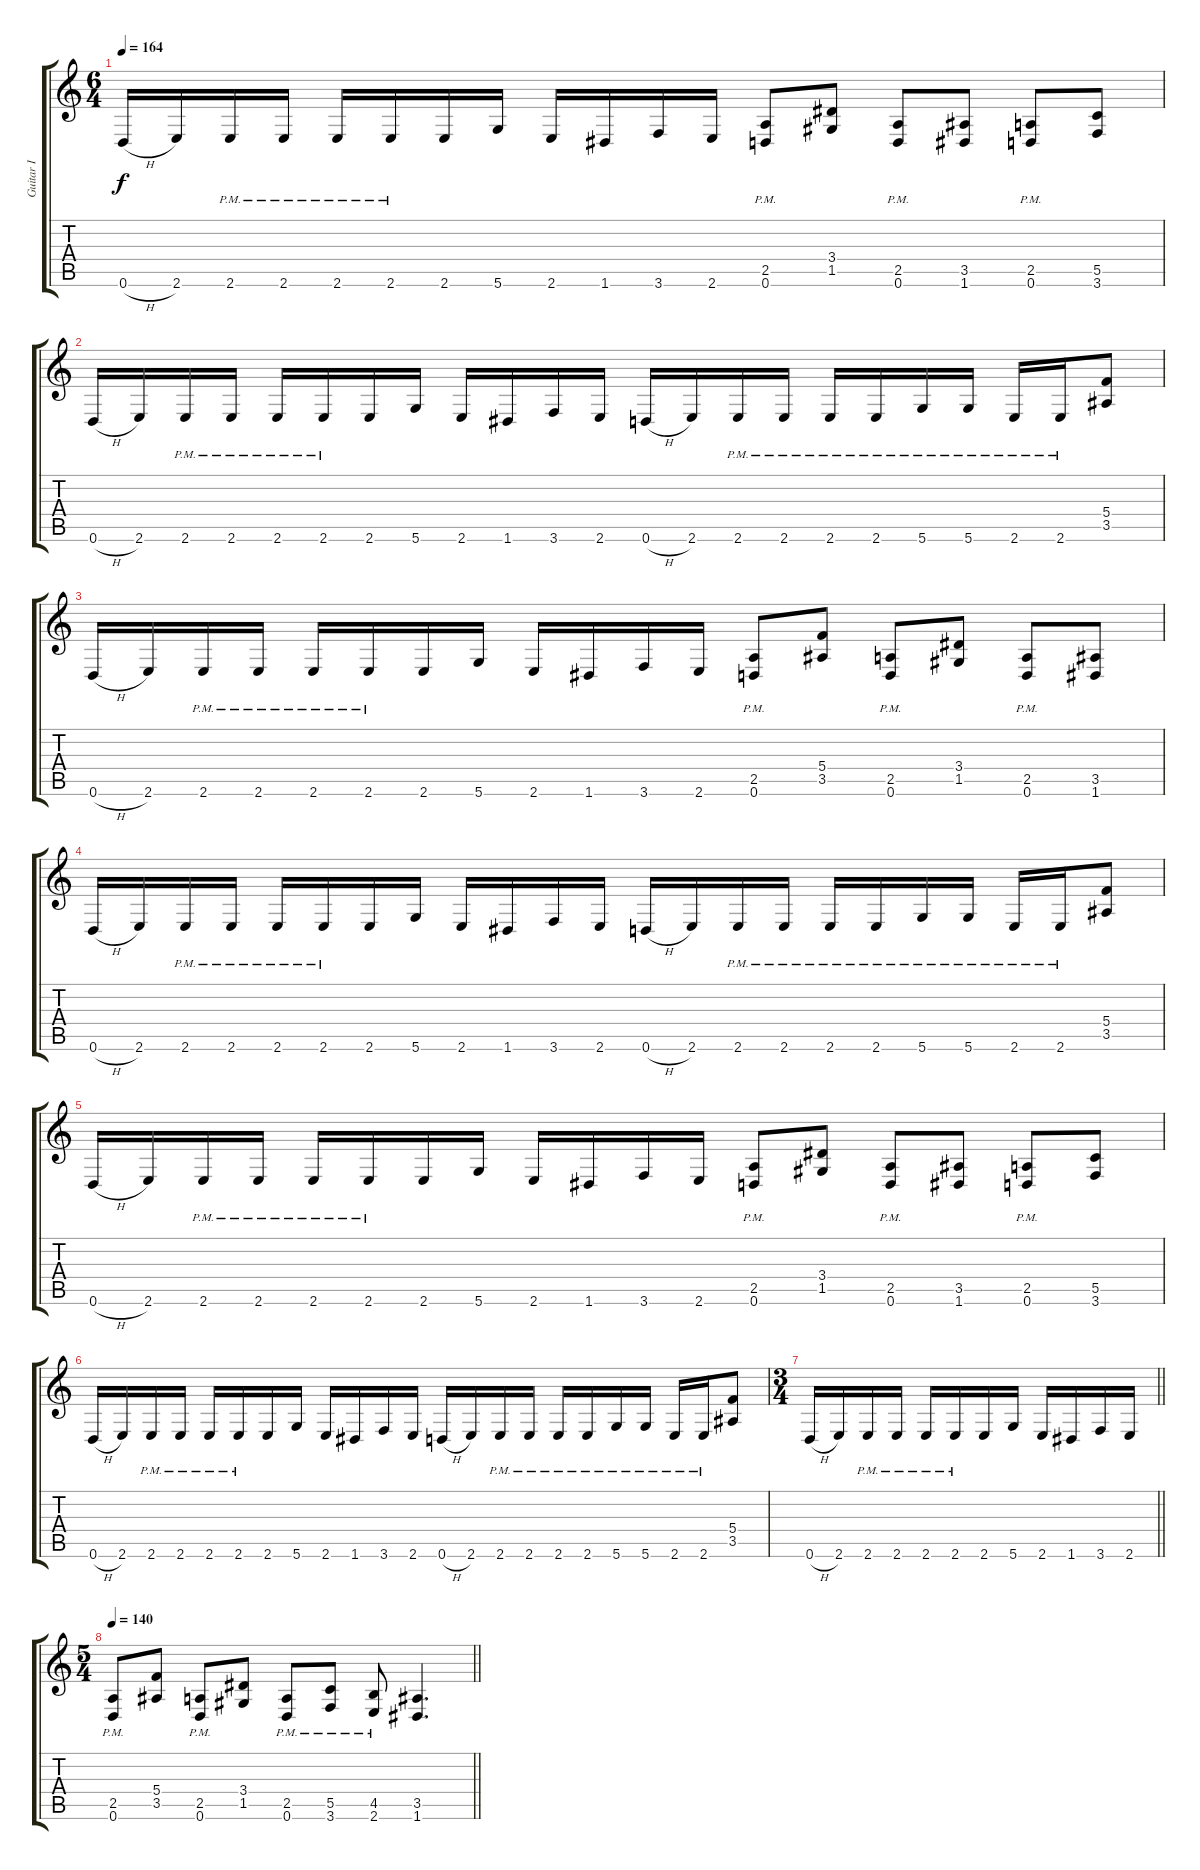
\track ("Guitar I" "Guitar I") {instrument distortionguitar}
\staff {score tabs}
\tuning (D4 A3 F3 C3 G2 D2) {hide}
\ts (6 4)
\tempo 164
\clef g2
\ks c
0.6{h}.16{dy f} 2.6.16 2.6{pm}.16 2.6{pm}.16 2.6{pm}.16 2.6{pm}.16 2.6.16 5.6.16 2.6.16 1.6.16 3.6.16 2.6.16 (2.5{pm} 0.6{pm}).8 (3.4 1.5).8 (2.5{pm} 0.6{pm}).8 (3.5 1.6).8 (2.5{pm} 0.6{pm}).8 (5.5 3.6).8 |
0.6{h}.16 2.6.16 2.6{pm}.16 2.6{pm}.16 2.6{pm}.16 2.6{pm}.16 2.6.16 5.6.16 2.6.16 1.6.16 3.6.16 2.6.16 0.6{h}.16 2.6.16 2.6{pm}.16 2.6{pm}.16 2.6{pm}.16 2.6{pm}.16 5.6{pm}.16 5.6{pm}.16 2.6{pm}.16 2.6{pm}.16 (5.4 3.5).8 |
0.6{h}.16 2.6.16 2.6{pm}.16 2.6{pm}.16 2.6{pm}.16 2.6{pm}.16 2.6.16 5.6.16 2.6.16 1.6.16 3.6.16 2.6.16 (2.5{pm} 0.6{pm}).8 (5.4 3.5).8 (2.5{pm} 0.6{pm}).8 (3.4 1.5).8 (2.5{pm} 0.6{pm}).8 (3.5 1.6).8 |
0.6{h}.16 2.6.16 2.6{pm}.16 2.6{pm}.16 2.6{pm}.16 2.6{pm}.16 2.6.16 5.6.16 2.6.16 1.6.16 3.6.16 2.6.16 0.6{h}.16 2.6.16 2.6{pm}.16 2.6{pm}.16 2.6{pm}.16 2.6{pm}.16 5.6{pm}.16 5.6{pm}.16 2.6{pm}.16 2.6{pm}.16 (5.4 3.5).8 |
0.6{h}.16 2.6.16 2.6{pm}.16 2.6{pm}.16 2.6{pm}.16 2.6{pm}.16 2.6.16 5.6.16 2.6.16 1.6.16 3.6.16 2.6.16 (2.5{pm} 0.6{pm}).8 (3.4 1.5).8 (2.5{pm} 0.6{pm}).8 (3.5 1.6).8 (2.5{pm} 0.6{pm}).8 (5.5 3.6).8 |
0.6{h}.16 2.6.16 2.6{pm}.16 2.6{pm}.16 2.6{pm}.16 2.6{pm}.16 2.6.16 5.6.16 2.6.16 1.6.16 3.6.16 2.6.16 0.6{h}.16 2.6.16 2.6{pm}.16 2.6{pm}.16 2.6{pm}.16 2.6{pm}.16 5.6{pm}.16 5.6{pm}.16 2.6{pm}.16 2.6{pm}.16 (5.4 3.5).8 |
\ts (3 4)
\barLineRight lightlight
0.6{h}.16 2.6.16 2.6{pm}.16 2.6{pm}.16 2.6{pm}.16 2.6{pm}.16 2.6.16 5.6.16 2.6.16 1.6.16 3.6.16 2.6.16 |
\ts (5 4)
\section ("" "")
\tempo 140
\barLineRight lightlight
(2.5{pm} 0.6{pm}).8 (5.4 3.5).8 (2.5{pm} 0.6{pm}).8 (3.4 1.5).8 (2.5{pm} 0.6{pm}).8 (5.5{pm} 3.6{pm}).8 (4.5{pm} 2.6{pm}).8 (3.5 1.6).4{d}
